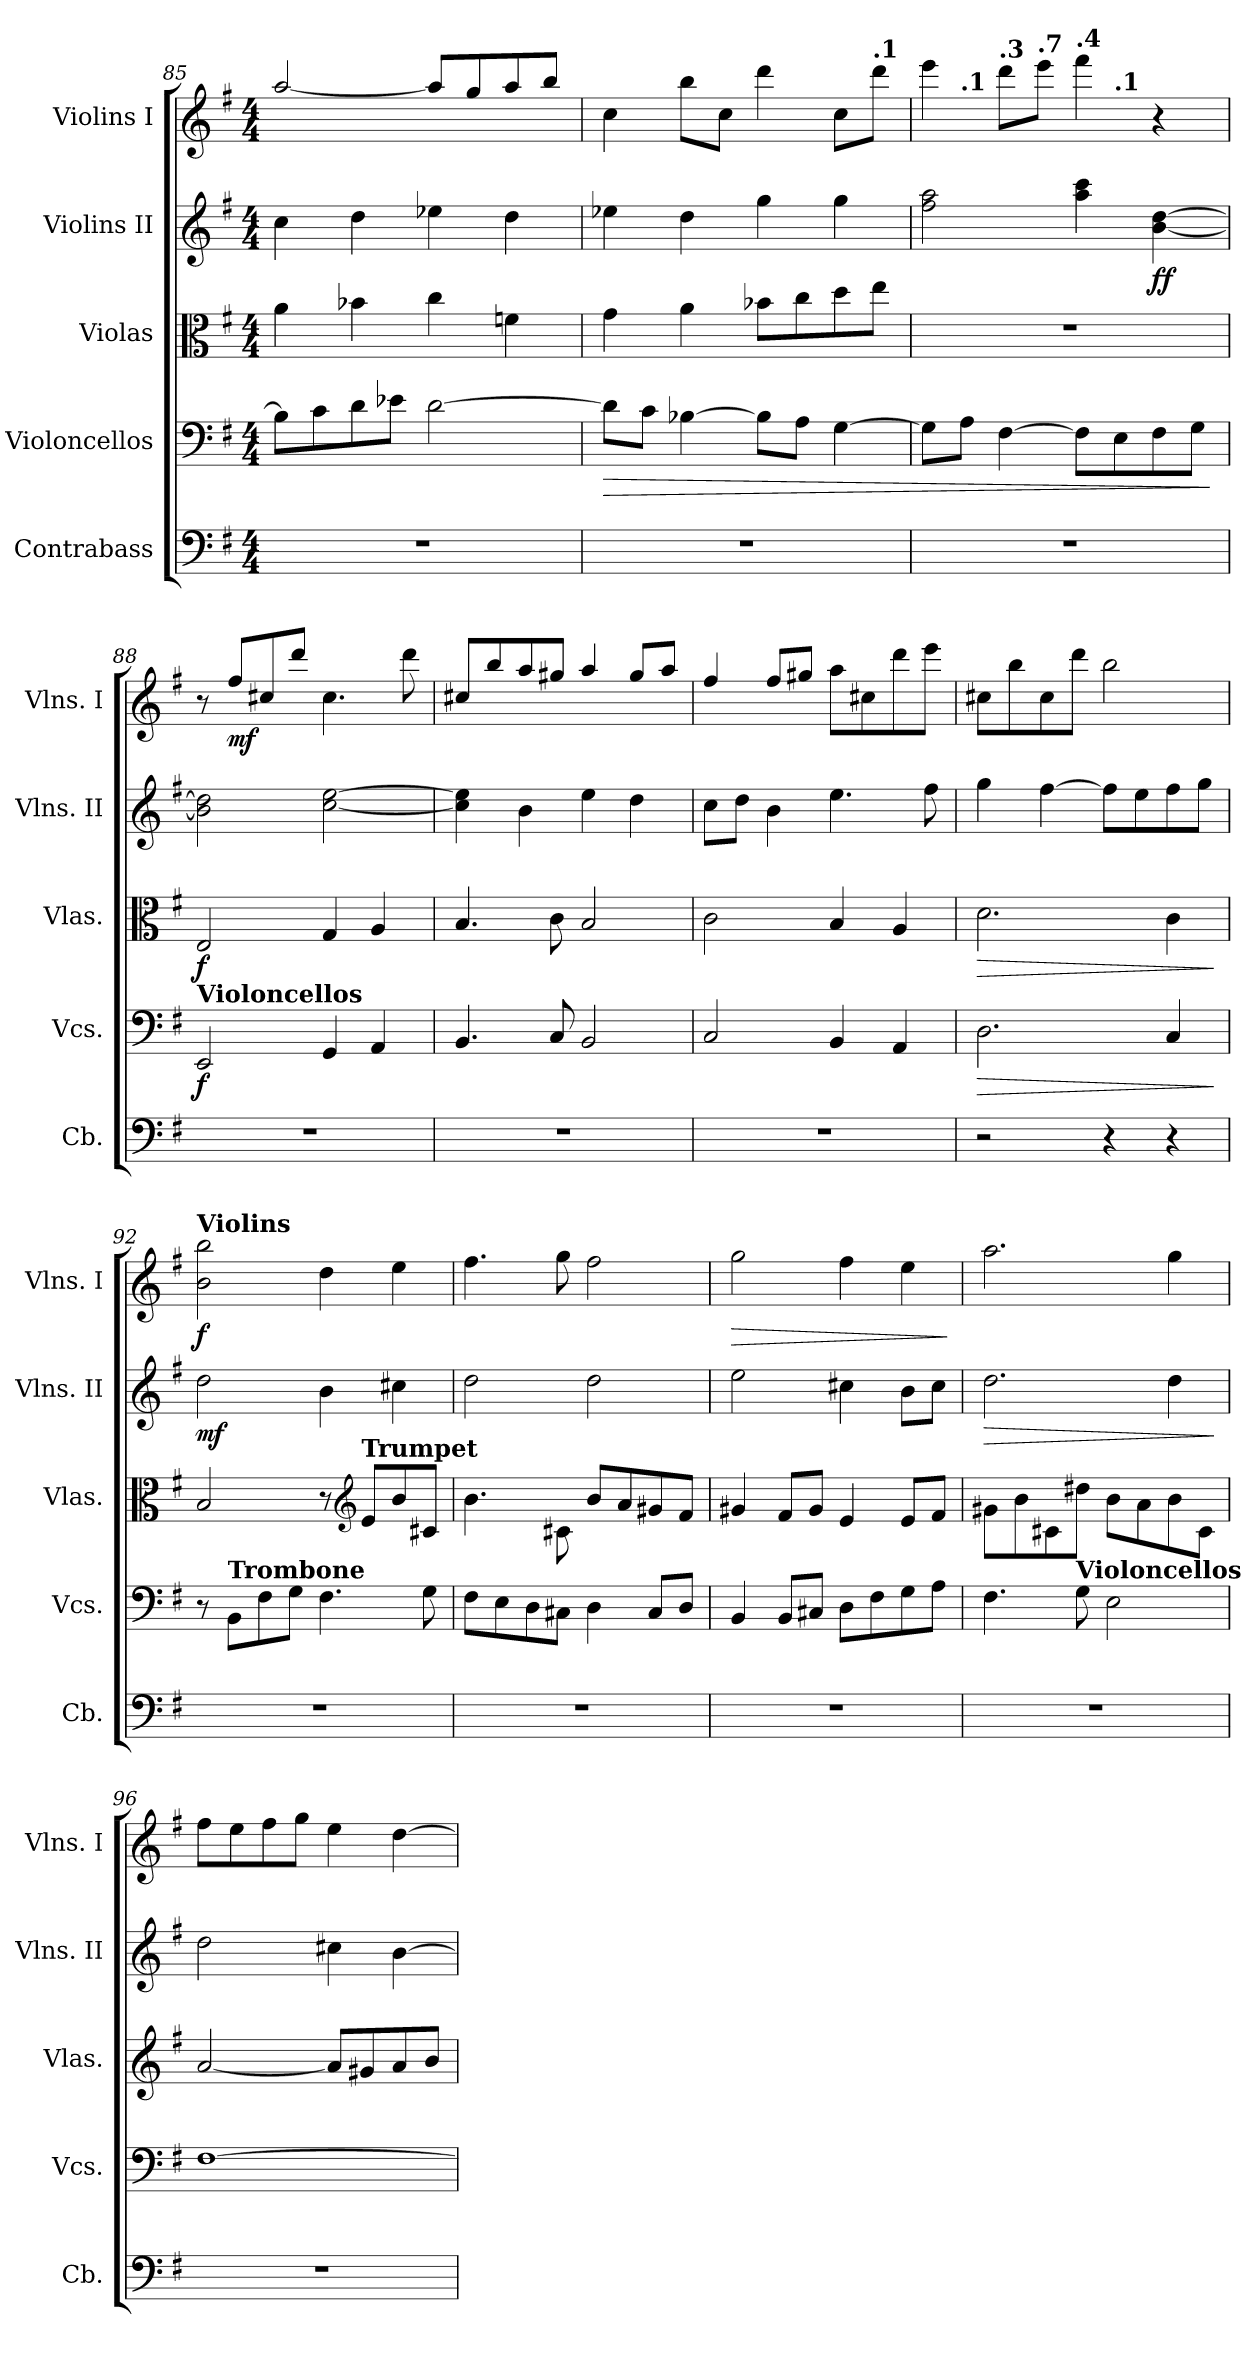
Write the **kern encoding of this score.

**kern	**kern	**dynam	**kern	**dynam	**kern	**dynam	**kern	**dynam
*part5	*part4	*part4	*part3	*part3	*part2	*part2	*part1	*part1
*staff5	*staff4	*staff4	*staff3	*staff3	*staff2	*staff2	*staff1	*staff1
*I"Contrabass	*I"Violoncellos	*	*I"Violas	*	*I"Violins II	*	*I"Violins I	*
*I'Cb.	*I'Vcs.	*	*I'Vlas.	*	*I'Vlns. II	*	*I'Vlns. I	*
*clefF4	*clefF4	*	*clefC3	*	*clefG2	*	*clefG2	*
*ITrd7c12	*	*	*	*	*	*	*	*
*k[f#]	*k[f#]	*	*k[f#]	*	*k[f#]	*	*k[f#]	*
*M4/4	*M4/4	*	*M4/4	*	*M4/4	*	*M4/4	*
=85	=85	=85	=85	=85	=85	=85	=85	=85
1r	8B-\L]	.	4a\	.	4cc\	.	[2aa/	.
.	8c\	.	.	.	.	.	.	.
.	8d\	.	4b-X\	.	4dd\	.	.	.
.	8e-X\J	.	.	.	.	.	.	.
.	[2d\	.	4cc\	.	4ee-X\	.	8aa/L]	.
.	.	.	.	.	.	.	8gg/	.
.	.	.	4fn\	.	4dd\	.	8aa/	.
.	.	.	.	.	.	.	8bb/J	.
!!LO:PB:g=z
=86	=86	=86	=86	=86	=86	=86	=86	=86
!	!	!LO:HP:b	!	!	!	!	!	!
1r	8d\L]	>	4g\	.	4ee-X\	.	4cc\	.
.	8c\J	.	.	.	.	.	.	.
.	[4B-X\	.	4a\	.	4dd\	.	8bb\L	.
.	.	.	.	.	.	.	8cc\J	.
.	8B-\L]	.	8b-X\L	.	4gg\	.	4ddd\	.
.	8A\J	.	8cc\	.	.	.	.	.
*	*	*	*	*	*	*	*MM116	*
.	[4G\	.	8dd\	.	4gg\	.	8cc\L	.
*	*	*	*	*	*	*	*MM109	*
!	!	!	!	!	!	!	!LO:TX:a:B:t=.1	!
.	.	.	8ee\J	.	.	.	8ddd\J	.
=87	=87	=87	=87	=87	=87	=87	=87	=87
*	*	*	*	*	*	*	*MM105	*
!	!	!	!	!	!	!	!LO:TX:a:B:t=.3	!
*	*	*	*	*	*	*	*^	*
*	*	*	*	*	*	*	*	*^	*
1r	8G\L]	.	1r	.	2ff#\ 2aa\	.	4eee\	8ryy	2ryy	.
*	*	*	*	*	*	*	*MM102	*	*	*
!	!	!	!	!	!	!	!	!LO:TX:a:B:t=.1	!	!
.	8A\J	.	.	.	.	.	.	2..ryy	.	.
*	*	*	*	*	*	*	*MM99	*	*	*
!	!	!	!	!	!	!	!LO:TX:a:B:t=.3	!	!	!
.	[4F#\	.	.	.	.	.	8ddd\L	.	.	.
*	*	*	*	*	*	*	*MM96	*	*	*
!	!	!	!	!	!	!	!LO:TX:a:B:t=.7	!	!	!
.	.	.	.	.	.	.	8eee\J	.	.	.
*	*	*	*	*	*	*	*MM94	*	*	*
!	!	!	!	!	!	!	!LO:TX:a:B:t=.4	!	!	!
.	8F#\L]	.	.	.	4aa\ 4ccc\	.	4fff#\	.	8ryy	.
*	*	*	*	*	*	*	*MM92	*	*	*
!	!	!	!	!	!	!	!	!	!LO:TX:a:B:t=.1	!
.	8E\	.	.	.	.	.	.	.	4.ryy	.
*	*	*	*	*	*	*	*MM90	*	*	*
!	!	!	!	!	!	!LO:DY:b	!	!	!	!
!	!	!	!	!	!	!LO:DY:n=1:b	!	!	!	!
.	8F#\	.	.	.	[4b\ [4dd\	f f	4r	.	.	.
.	8G\J	.	.	.	.	.	.	.	.	.
.	.	]	.	.	.	.	.	.	.	.
*	*	*	*	*	*	*	*v	*v	*v	*
=88	=88	=88	=88	=88	=88	=88	=88	=88
*	*	*	*	*	*	*	*MM116	*
*	*	*	*	*	*	*	*^	*
*	*	*	*	*	*	*	*	*^	*
!	!LO:TX:a:B:t=Violoncellos	!	!	!	!	!	!	!	!	!
!	!	!LO:DY:b	!	!LO:DY:b	!	!	!	!	!	!
*	*	*	*	*	*	*	*v	*v	*v	*
1r	2EE/	f	2E/	f	2b\] 2dd\]	.	8r	.
!	!	!	!	!	!	!	!	!LO:DY:b
.	.	.	.	.	.	.	8ff#/L	mf
.	.	.	.	.	.	.	8cc#X/	.
.	.	.	.	.	.	.	8ddd/J	.
.	4GG/	.	4G/	.	[2cc\ [2ee\	.	4.cc#\	.
.	4AA/	.	4A/	.	.	.	.	.
.	.	.	.	.	.	.	8ddd\	.
=89	=89	=89	=89	=89	=89	=89	=89	=89
1r	4.BB/	.	4.B/	.	4cc\] 4ee\]	.	8cc#X/L	.
.	.	.	.	.	.	.	8bb/	.
.	.	.	.	.	4b\	.	8aa/	.
.	8C/	.	8c\	.	.	.	8gg#X/J	.
.	2BB/	.	2B/	.	4ee\	.	4aa/	.
.	.	.	.	.	4dd\	.	8gg#/L	.
.	.	.	.	.	.	.	8aa/J	.
=90	=90	=90	=90	=90	=90	=90	=90	=90
1r	2C/	.	2c\	.	8cc\L	.	4ff#/	.
.	.	.	.	.	8dd\J	.	.	.
.	.	.	.	.	4b\	.	8ff#/L	.
.	.	.	.	.	.	.	8gg#X/J	.
.	4BB/	.	4B/	.	4.ee\	.	8aa\L	.
.	.	.	.	.	.	.	8cc#X\	.
.	4AA/	.	4A/	.	.	.	8ddd\	.
.	.	.	.	.	8ff#\	.	8eee\J	.
!!LO:LB:g=z
=91	=91	=91	=91	=91	=91	=91	=91	=91
!	!	!LO:HP:b	!	!LO:HP:b	!	!	!	!
2r	2.D\	>	2.d\	>	4gg\	.	8cc#X\L	.
.	.	.	.	.	.	.	8bb\	.
.	.	.	.	.	[4ff#\	.	8cc#\	.
.	.	.	.	.	.	.	8ddd\J	.
4r	.	.	.	.	8ff#\L]	.	2bb\	.
.	.	.	.	.	8ee\	.	.	.
4r	4C/	.	4c\	.	8ff#\	.	.	.
.	.	.	.	.	8gg\J	.	.	.
.	.	]	.	]	.	.	.	.
=92	=92	=92	=92	=92	=92	=92	=92	=92
!	!	!	!	!	!	!	!LO:TX:a:B:t=Violins	!
!	!	!	!	!	!	!LO:DY:b	!	!LO:DY:b
1r	8r	.	2B/	.	2dd\	mf	2b\ 2bb\	f
!	!LO:TX:a:B:t=Trombone	!	!	!	!	!	!	!
.	8BB\L	.	.	.	.	.	.	.
.	8F#\	.	.	.	.	.	.	.
.	8G\J	.	.	.	.	.	.	.
.	4.F#\	.	8r	.	4b\	.	4dd\	.
*	*	*	*clefG2	*	*	*	*	*
!	!	!	!LO:TX:a:B:t=Trumpet	!	!	!	!	!
.	.	.	8e/L	.	.	.	.	.
.	.	.	8b/	.	4cc#X\	.	4ee\	.
.	8G\	.	8c#X/J	.	.	.	.	.
=93	=93	=93	=93	=93	=93	=93	=93	=93
1r	8F#\L	.	4.b\	.	2dd\	.	4.ff#\	.
.	8E\	.	.	.	.	.	.	.
.	8D\	.	.	.	.	.	.	.
.	8C#X\J	.	8c#X\	.	.	.	8gg\	.
.	4D\	.	8b/L	.	2dd\	.	2ff#\	.
.	.	.	8a/	.	.	.	.	.
.	8C#/L	.	8g#X/	.	.	.	.	.
.	8D/J	.	8f#/J	.	.	.	.	.
=94	=94	=94	=94	=94	=94	=94	=94	=94
!	!	!	!	!	!	!	!	!LO:HP:b
1r	4BB/	.	4g#X/	.	2ee\	.	2gg\	>
.	8BB/L	.	8f#/L	.	.	.	.	.
.	8C#X/J	.	8g#/J	.	.	.	.	.
.	8D\L	.	4e/	.	4cc#X\	.	4ff#\	.
.	8F#\	.	.	.	.	.	.	.
.	8G\	.	8e/L	.	8b\L	.	4ee\	.
.	8A\J	.	8f#/J	.	8cc#\J	.	.	.
.	.	.	.	.	.	.	.	]
=95	=95	=95	=95	=95	=95	=95	=95	=95
!	!	!	!	!	!	!LO:HP:b	!	!
1r	4.F#\	.	8g#X\L	.	2.dd\	>	2.aa\	.
.	.	.	8b\	.	.	.	.	.
.	.	.	8c#X\	.	.	.	.	.
!	!LO:TX:a:B:t=Violoncellos	!	!	!	!	!	!	!
.	8G\	.	8dd#X\J	.	.	.	.	.
.	2E\	.	8b\L	.	.	.	.	.
.	.	.	8a\	.	.	.	.	.
.	.	.	8b\	.	4dd\	.	4gg\	.
.	.	.	8c#\J	.	.	.	.	.
.	.	.	.	.	.	]	.	.
!!LO:LB:g=z
=96	=96	=96	=96	=96	=96	=96	=96	=96
1r	[1F#	.	[2a/	.	2dd\	.	8ff#\L	.
.	.	.	.	.	.	.	8ee\	.
.	.	.	.	.	.	.	8ff#\	.
.	.	.	.	.	.	.	8gg\J	.
.	.	.	8a/L]	.	4cc#X\	.	4ee\	.
.	.	.	8g#X/	.	.	.	.	.
.	.	.	8a/	.	[4b\	.	[4dd\	.
.	.	.	8b/J	.	.	.	.	.
=	=	=	=	=	=	=	=	=
*-	*-	*-	*-	*-	*-	*-	*-	*-
